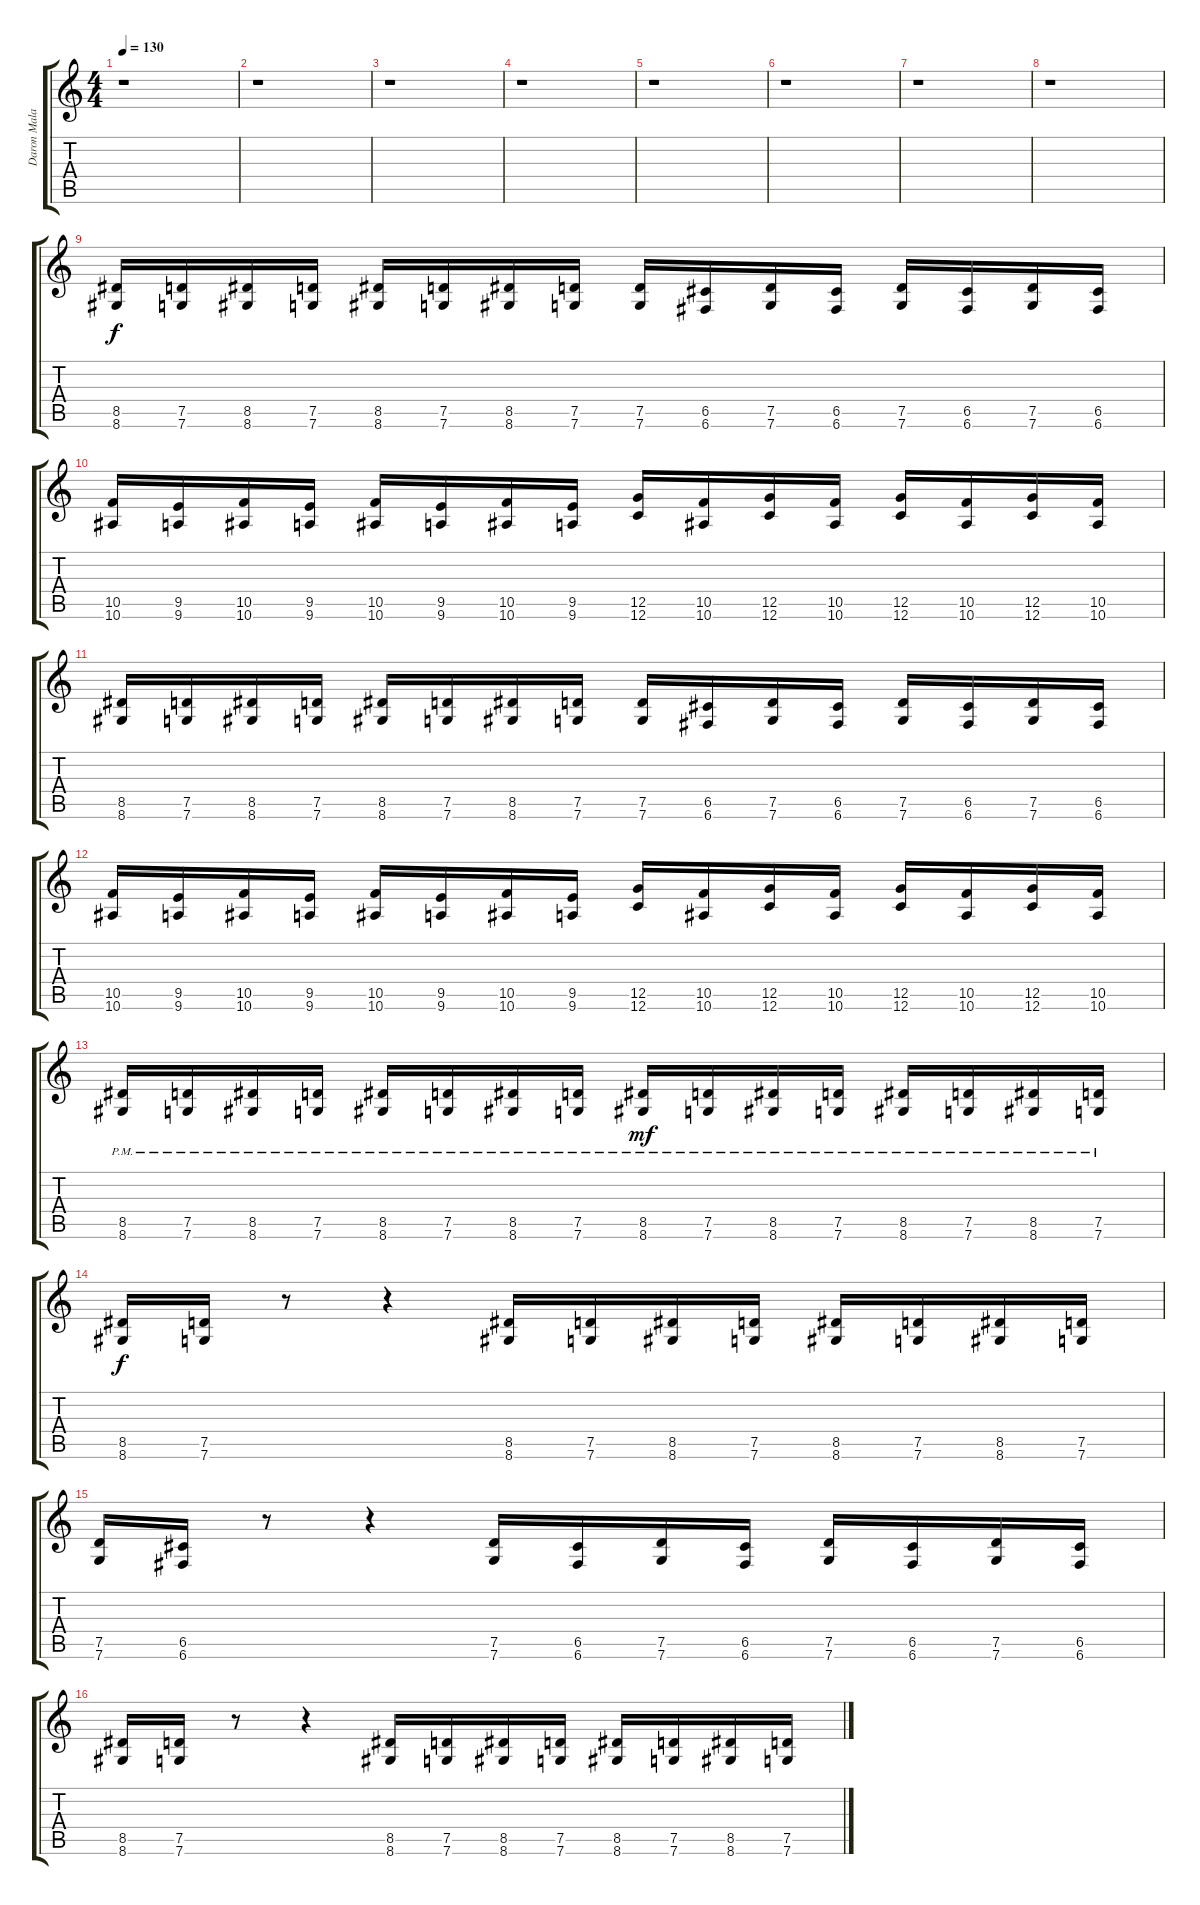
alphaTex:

\track ("Daron Malakian (Overdub)" "Daron Mala") {instrument distortionguitar}
\staff {score tabs}
\tuning (D4 A3 F3 C3 G2 C2) {hide}
\ts (4 4)
\tempo 130
\clef g2
\ks c
r.1{dy f} |
r.1 |
r.1 |
r.1 |
r.1 |
r.1 |
r.1 |
r.1 |
(8.5 8.6).16 (7.5 7.6).16 (8.5 8.6).16 (7.5 7.6).16 (8.5 8.6).16 (7.5 7.6).16 (8.5 8.6).16 (7.5 7.6).16 (7.5 7.6).16 (6.5 6.6).16 (7.5 7.6).16 (6.5 6.6).16 (7.5 7.6).16 (6.5 6.6).16 (7.5 7.6).16 (6.5 6.6).16 |
(10.5 10.6).16 (9.5 9.6).16 (10.5 10.6).16 (9.5 9.6).16 (10.5 10.6).16 (9.5 9.6).16 (10.5 10.6).16 (9.5 9.6).16 (12.5 12.6).16 (10.5 10.6).16 (12.5 12.6).16 (10.5 10.6).16 (12.5 12.6).16 (10.5 10.6).16 (12.5 12.6).16 (10.5 10.6).16 |
(8.5 8.6).16 (7.5 7.6).16 (8.5 8.6).16 (7.5 7.6).16 (8.5 8.6).16 (7.5 7.6).16 (8.5 8.6).16 (7.5 7.6).16 (7.5 7.6).16 (6.5 6.6).16 (7.5 7.6).16 (6.5 6.6).16 (7.5 7.6).16 (6.5 6.6).16 (7.5 7.6).16 (6.5 6.6).16 |
(10.5 10.6).16 (9.5 9.6).16 (10.5 10.6).16 (9.5 9.6).16 (10.5 10.6).16 (9.5 9.6).16 (10.5 10.6).16 (9.5 9.6).16 (12.5 12.6).16 (10.5 10.6).16 (12.5 12.6).16 (10.5 10.6).16 (12.5 12.6).16 (10.5 10.6).16 (12.5 12.6).16 (10.5 10.6).16 |
(8.5{pm} 8.6{pm}).16 (7.5{pm} 7.6{pm}).16 (8.5{pm} 8.6{pm}).16 (7.5{pm} 7.6{pm}).16 (8.5{pm} 8.6{pm}).16 (7.5{pm} 7.6{pm}).16 (8.5{pm} 8.6{pm}).16 (7.5{pm} 7.6{pm}).16 (8.5{pm} 8.6{pm}).16{dy mf} (7.5{pm} 7.6{pm}).16 (8.5{pm} 8.6{pm}).16 (7.5{pm} 7.6{pm}).16 (8.5{pm} 8.6{pm}).16 (7.5{pm} 7.6{pm}).16 (8.5{pm} 8.6{pm}).16 (7.5{pm} 7.6{pm}).16 |
(8.5 8.6).16{dy f} (7.5 7.6).16 r.8 r.4 (8.5 8.6).16 (7.5 7.6).16 (8.5 8.6).16 (7.5 7.6).16 (8.5 8.6).16 (7.5 7.6).16 (8.5 8.6).16 (7.5 7.6).16 |
(7.5 7.6).16 (6.5 6.6).16 r.8 r.4 (7.5 7.6).16 (6.5 6.6).16 (7.5 7.6).16 (6.5 6.6).16 (7.5 7.6).16 (6.5 6.6).16 (7.5 7.6).16 (6.5 6.6).16 |
(8.5 8.6).16 (7.5 7.6).16 r.8 r.4 (8.5 8.6).16 (7.5 7.6).16 (8.5 8.6).16 (7.5 7.6).16 (8.5 8.6).16 (7.5 7.6).16 (8.5 8.6).16 (7.5 7.6).16
